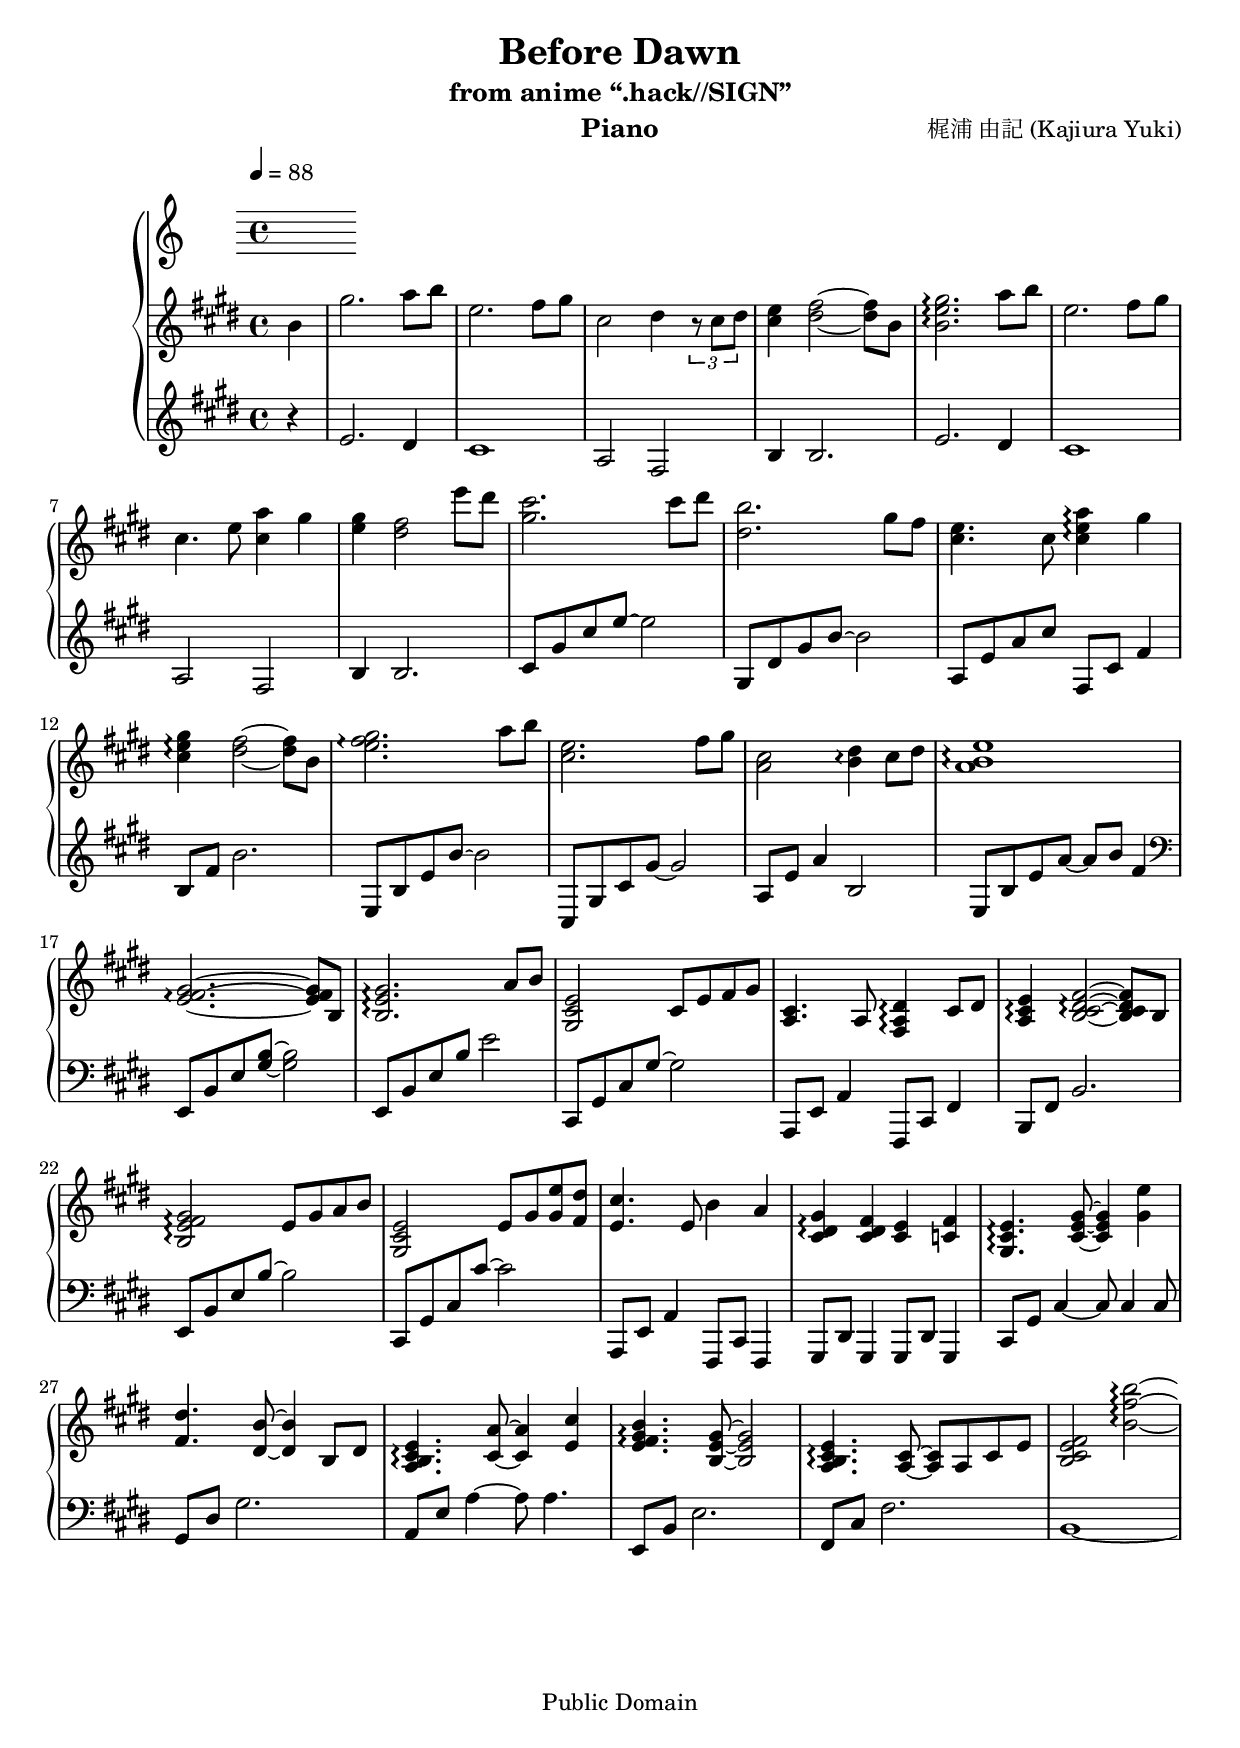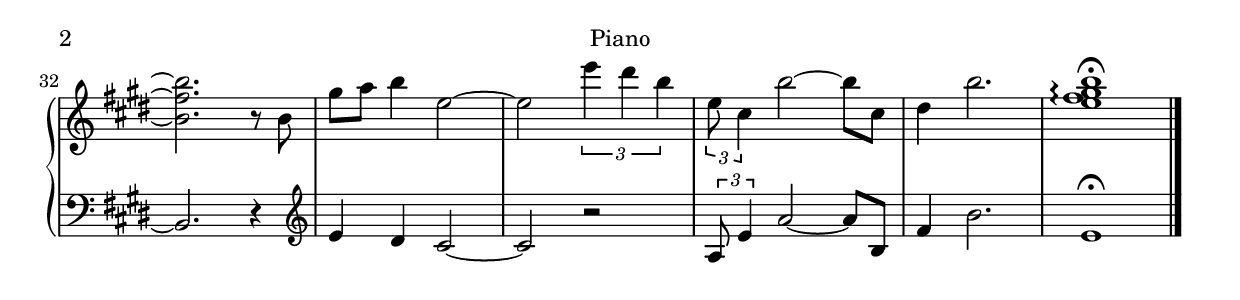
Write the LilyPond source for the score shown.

% vim:ts=4:fenc=utf8

\version "2.10.33"

\header
{
	title			= "Before Dawn"
	subtitle		= "from anime “.hack//SIGN”"
	composer		= "梶浦 由記 (Kajiura Yuki)"
	version			= "00 (2008-10-11)"
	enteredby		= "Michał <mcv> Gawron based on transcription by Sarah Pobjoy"
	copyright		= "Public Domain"
	instrument		= "Piano"
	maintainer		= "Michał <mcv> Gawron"
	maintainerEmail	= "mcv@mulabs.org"
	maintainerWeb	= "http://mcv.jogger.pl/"
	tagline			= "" %\markup { \override #'(box-padding . 1.0) \override #'(baseline-skip . 2.7) \box \center-align { \teeny \line { Typeset using \with-url #"http://www.LilyPond.org" \line { www.LilyPond.org } by \maintainer } \line { \teeny \line { This sheet music has been placed in the public domain by the typesetter, for details see: \hspace #-0.5 \with-url #"http://creativecommons.org/licenses/publicdomain" http://creativecommons.org/licenses/publicdomain } } } }
}

Tu = \tupletUp
Td = \tupletDown
Tn = \tupletNeutral

\paper
{
	#(set-paper-size "a4" 'portrait)
	between-system-space = 1.4\cm
	%between-system-padding = #1
	ragged-bottom = ##t
	ragged-last-bottom = ##t
	bottom-margin = 7\mm
	%top-margin = 0\mm
	%annotate-spacing = ##t
}

music =
{
	\tempo 4=88
	\time 4/4

	\parallelMusic #'(upper lower)
	{
		\once \override TextScript #'padding = #6
		% 0
		  \key e \major \clef treble \partial 4 b'4
		| \key e \major \clef treble \partial 4 r4
		% 1
		| gis''2. a''8 b''8
		| e'2. dis'4
		% 2
		| e''2. fis''8 gis''8
		| cis'1
		% 3
		| cis''2 dis''4 \times 2/3 { r8 cis''8 dis''8 }
		| a2 fis2
		% 4
		| <cis'' e''>4 <dis'' fis''>2~ <dis'' fis''>8 b'8
		| b4 b2.
		% 5
		| <b' e'' gis''>2.\arpeggio a''8 b''8
		| e'2. dis'4
		% 6
		| e''2. fis''8 gis''8
		| cis'1
		% 7
		| cis''4. e''8 <cis'' a''>4 gis''4
		| a2 fis2
		% 8
		| <e'' gis''>4 <dis'' fis''>2 e'''8 dis'''8
		| b4 b2.
		% 9
		| <gis'' cis'''>2. cis'''8 dis'''8
		| cis'8 gis'8 cis''8 e''8~ e''2
		% 10
		| <dis'' b''>2. gis''8 fis''8
		| gis8 dis'8 gis'8 b'8~ b'2
		% 11
		| <cis'' e''>4. cis''8 <cis'' e'' a''>4\arpeggio gis''4
		| a8 e'8 a'8 cis''8 fis8 cis'8 fis'4
		% 12
		| <cis'' e'' gis''>4\arpeggio <dis'' fis''>2~ <dis'' fis''>8 b'8
		| b8 fis'8 b'2.
		% 13
		| <e'' fis'' gis''>2.\arpeggio a''8 b''8
		| e8 b8 e'8 b'8~ b'2
		% 14
		| <cis'' e''>2. fis''8 gis''8
		| cis8 gis8 cis'8 gis'8~ gis'2
		% 15
		| <a' cis''>2 <b' dis''>4\arpeggio cis''8 dis''8
		| a8 e'8 a'4 b2
		% 16
		| <a' b' e''>1\arpeggio
		| e8 b8 e'8 a'8~ a'8 b'8 fis'4
		% 17
		| <e' fis' gis'>2.~\arpeggio <e' fis' gis'>8 b8
		| \clef bass e,8 b,8 e8 <gis b>8~ <gis b>2
		% 18
		| <b e' gis'>2.\arpeggio a'8 b'8
		| e,8 b,8 e8 b8 e'2
		% 19
		| <gis cis' e'>2 cis'8 e'8 fis'8 gis'8
		| cis,8 gis,8 cis8 gis8~ gis2
		% 20
		| <a cis'>4. a8 <fis a dis'>4\arpeggio cis'8 dis'8
		| a,,8 e,8 a,4 fis,,8 cis,8 fis,4
		% 21
		| <a cis' e'>4\arpeggio <b cis' dis' fis'>2~\arpeggio <b cis' dis' fis'>8 b8
		| b,,8 fis,8 b,2.
		% 22
		| <b e' fis' gis'>2\arpeggio e'8 gis'8 a'8 b'8
		| e,8 b,8 e8 b8~ b2
		% 23
		| <gis cis' e'>2 e'8 gis'8 <gis' e''>8 <fis' dis''>8
		| cis,8 gis,8 cis8 cis'8~ cis'2
		% 24
		| <e' cis''>4. e'8 b'4 a'4
		| a,,8 e,8 a,4 fis,,8 cis,8 fis,,4
		% 25
		| <cis ' dis' gis'>4\arpeggio <cis' dis' fis'>4 <cis' e'>4 <c' fis'>4
		| gis,,8 dis,8 gis,,4 gis,,8 dis,8 gis,,4
		% 26
		| <gis cis' e'>4.\arpeggio <cis' e' gis'>8~ <cis' e' gis'>4 <gis' e''>4
		| cis,8 gis,8 cis4~ cis8 cis4 cis8
		% 27
		| <fis' dis''>4. <dis' b'>8~ <dis' b'>4 b8 dis'8
		| gis,8 dis8 gis2.
		% 28
		| <a b cis' e'>4.\arpeggio <cis' a'>8~ <cis' a'>4 <e' cis''>4
		| a,8 e8 a4~ a8 a4.
		% 29
		| <e' fis' gis' b'>4.\arpeggio <b e' gis'>8~ <b e' gis'>2
		| e,8 b,8 e2.
		% 30
		| <a b cis' e'>4.\arpeggio <a cis'>8~ <a cis'>8 a8 cis'8 e'8
		| fis,8 cis8 fis2.
		% 31
		| <b cis' e' fis'>2 <b' fis'' b''>2~\arpeggio
		| b,1~
		% 32
		| <b' fis'' b''>2. r8 b'8
		| b,2. r4
		% 33
		| gis''8 a''8 b''4 e''2~
		| \clef treble e'4 dis'4 cis'2~
		% 34
		| e''2 \times 2/3 { e'''4 dis'''4 b''4 }
		| cis'2 r2
		% 35
		| \times 2/3 { e''8 cis''4 } b''2~ b''8 cis''8
		| \times 2/3 { a8 e'4 } a'2~ a'8 b8
		% 36
		| dis''4 b''2.
		| fis'4 b'2.
		% 37
		| <e'' fis'' gis'' b''>1\arpeggio\fermata
		| e'1\fermata

		\bar "|."
	}
}

\score
{
	\context PianoStaff
	<<
		\override Score.MetronomeMark #'padding = #3
		% \set Score.proportionalNotationDuration = #(ly:make-moment 1 4)

		\music
		\context Staff=upper <<
			% \setEasyHeads
			\upper
		>>
		\context Staff=lower <<
			% \setEasyHeads
			\lower
		>>
	>>
	\layout { }
	\midi { }
}

